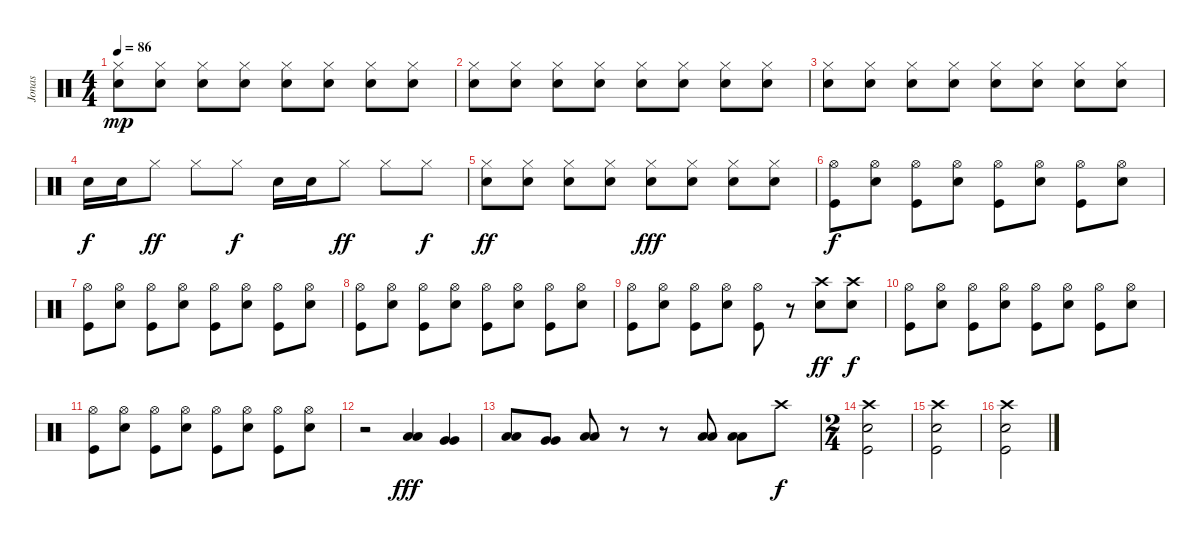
\track ("Jonas" "Jonas") {instrument percussion}
\staff {score}
\articulation defaults
\ts (4 4)
\tempo 86
\clef neutral
\ks c
("Hi-Hat (closed)" "Snare (hit) 2").8{dy mp} ("Hi-Hat (closed)" "Snare (hit) 2").8 ("Hi-Hat (closed)" "Snare (hit) 2").8 ("Hi-Hat (closed)" "Snare (hit) 2").8 ("Hi-Hat (closed)" "Snare (hit) 2").8 ("Hi-Hat (closed)" "Snare (hit) 2").8 ("Hi-Hat (closed)" "Snare (hit) 2").8 ("Hi-Hat (closed)" "Snare (hit) 2").8 |
("Hi-Hat (closed)" "Snare (hit) 2").8 ("Hi-Hat (closed)" "Snare (hit) 2").8 ("Hi-Hat (closed)" "Snare (hit) 2").8 ("Hi-Hat (closed)" "Snare (hit) 2").8 ("Hi-Hat (closed)" "Snare (hit) 2").8 ("Hi-Hat (closed)" "Snare (hit) 2").8 ("Hi-Hat (closed)" "Snare (hit) 2").8 ("Hi-Hat (closed)" "Snare (hit) 2").8 |
("Hi-Hat (closed)" "Snare (hit) 2").8 ("Hi-Hat (closed)" "Snare (hit) 2").8 ("Hi-Hat (closed)" "Snare (hit) 2").8 ("Hi-Hat (closed)" "Snare (hit) 2").8 ("Hi-Hat (closed)" "Snare (hit) 2").8 ("Hi-Hat (closed)" "Snare (hit) 2").8 ("Hi-Hat (closed)" "Snare (hit) 2").8 ("Hi-Hat (closed)" "Snare (hit) 2").8 |
"Snare (hit) 2".16{dy f} "Snare (hit) 2".16 "Hi-Hat (closed)".8{dy ff} "Hi-Hat (closed)".8 "Hi-Hat (closed)".8{dy f} "Snare (hit) 2".16 "Snare (hit) 2".16 "Hi-Hat (closed)".8{dy ff} "Hi-Hat (closed)".8 "Hi-Hat (closed)".8{dy f} |
("Hi-Hat (closed)" "Snare (hit) 2").8{dy ff} ("Hi-Hat (closed)" "Snare (hit) 2").8 ("Hi-Hat (closed)" "Snare (hit) 2").8 ("Hi-Hat (closed)" "Snare (hit) 2").8 ("Hi-Hat (closed)" "Snare (hit) 2").8{dy fff} ("Hi-Hat (closed)" "Snare (hit) 2").8 ("Hi-Hat (closed)" "Snare (hit) 2").8 ("Hi-Hat (closed)" "Snare (hit) 2").8 |
("Hi-Hat (open)" "Kick (hit)").8{dy f} ("Hi-Hat (open)" "Snare (hit) 2").8 ("Hi-Hat (open)" "Kick (hit)").8 ("Hi-Hat (open)" "Snare (hit) 2").8 ("Hi-Hat (open)" "Kick (hit)").8 ("Hi-Hat (open)" "Snare (hit) 2").8 ("Hi-Hat (open)" "Kick (hit)").8 ("Hi-Hat (open)" "Snare (hit) 2").8 |
("Hi-Hat (open)" "Kick (hit)").8 ("Hi-Hat (open)" "Snare (hit) 2").8 ("Hi-Hat (open)" "Kick (hit)").8 ("Hi-Hat (open)" "Snare (hit) 2").8 ("Hi-Hat (open)" "Kick (hit)").8 ("Hi-Hat (open)" "Snare (hit) 2").8 ("Hi-Hat (open)" "Kick (hit)").8 ("Hi-Hat (open)" "Snare (hit) 2").8 |
("Hi-Hat (open)" "Kick (hit)").8 ("Hi-Hat (open)" "Snare (hit) 2").8 ("Hi-Hat (open)" "Kick (hit)").8 ("Hi-Hat (open)" "Snare (hit) 2").8 ("Hi-Hat (open)" "Kick (hit)").8 ("Hi-Hat (open)" "Snare (hit) 2").8 ("Hi-Hat (open)" "Kick (hit)").8 ("Hi-Hat (open)" "Snare (hit) 2").8 |
("Hi-Hat (open)" "Kick (hit)").8 ("Hi-Hat (open)" "Snare (hit) 2").8 ("Hi-Hat (open)" "Kick (hit)").8 ("Hi-Hat (open)" "Snare (hit) 2").8 ("Hi-Hat (open)" "Kick (hit)").8 r.8 ("Crash high (hit)" "Snare (hit) 2").8{dy ff} ("Crash high (hit)" "Snare (hit) 2").8{dy f} |
("Hi-Hat (open)" "Kick (hit)").8 ("Hi-Hat (open)" "Snare (hit) 2").8 ("Hi-Hat (open)" "Kick (hit)").8 ("Hi-Hat (open)" "Snare (hit) 2").8 ("Hi-Hat (open)" "Kick (hit)").8 ("Hi-Hat (open)" "Snare (hit) 2").8 ("Hi-Hat (open)" "Kick (hit)").8 ("Hi-Hat (open)" "Snare (hit) 2").8 |
("Hi-Hat (open)" "Kick (hit)").8 ("Hi-Hat (open)" "Snare (hit) 2").8 ("Hi-Hat (open)" "Kick (hit)").8 ("Hi-Hat (open)" "Snare (hit) 2").8 ("Hi-Hat (open)" "Kick (hit)").8 ("Hi-Hat (open)" "Snare (hit) 2").8 ("Hi-Hat (open)" "Kick (hit)").8 ("Hi-Hat (open)" "Snare (hit) 2").8 |
r.2 ("Low Tom (hit)" "Low Tom (hit)").4{dy fff} ("Very Low Tom (hit)" "Very Low Tom (hit)").4 |
("Low Tom (hit)" "Low Tom (hit)").8 ("Very Low Tom (hit)" "Very Low Tom (hit)").8 ("Low Floor Tom (hit)" "Low Floor Tom (hit)").8 r.8 r.8 ("Low Tom (hit)" "Low Tom (hit)").8 ("Low Tom (hit)" "Low Tom (hit)").8 "Crash high (hit)".8{dy f} |
\ts (2 4)
("Crash high (hit)" "Snare (hit) 2" "Kick (hit)").2 |
("Crash high (hit)" "Snare (hit) 2" "Kick (hit)").2 |
("Crash high (hit)" "Snare (hit) 2" "Kick (hit)").2
